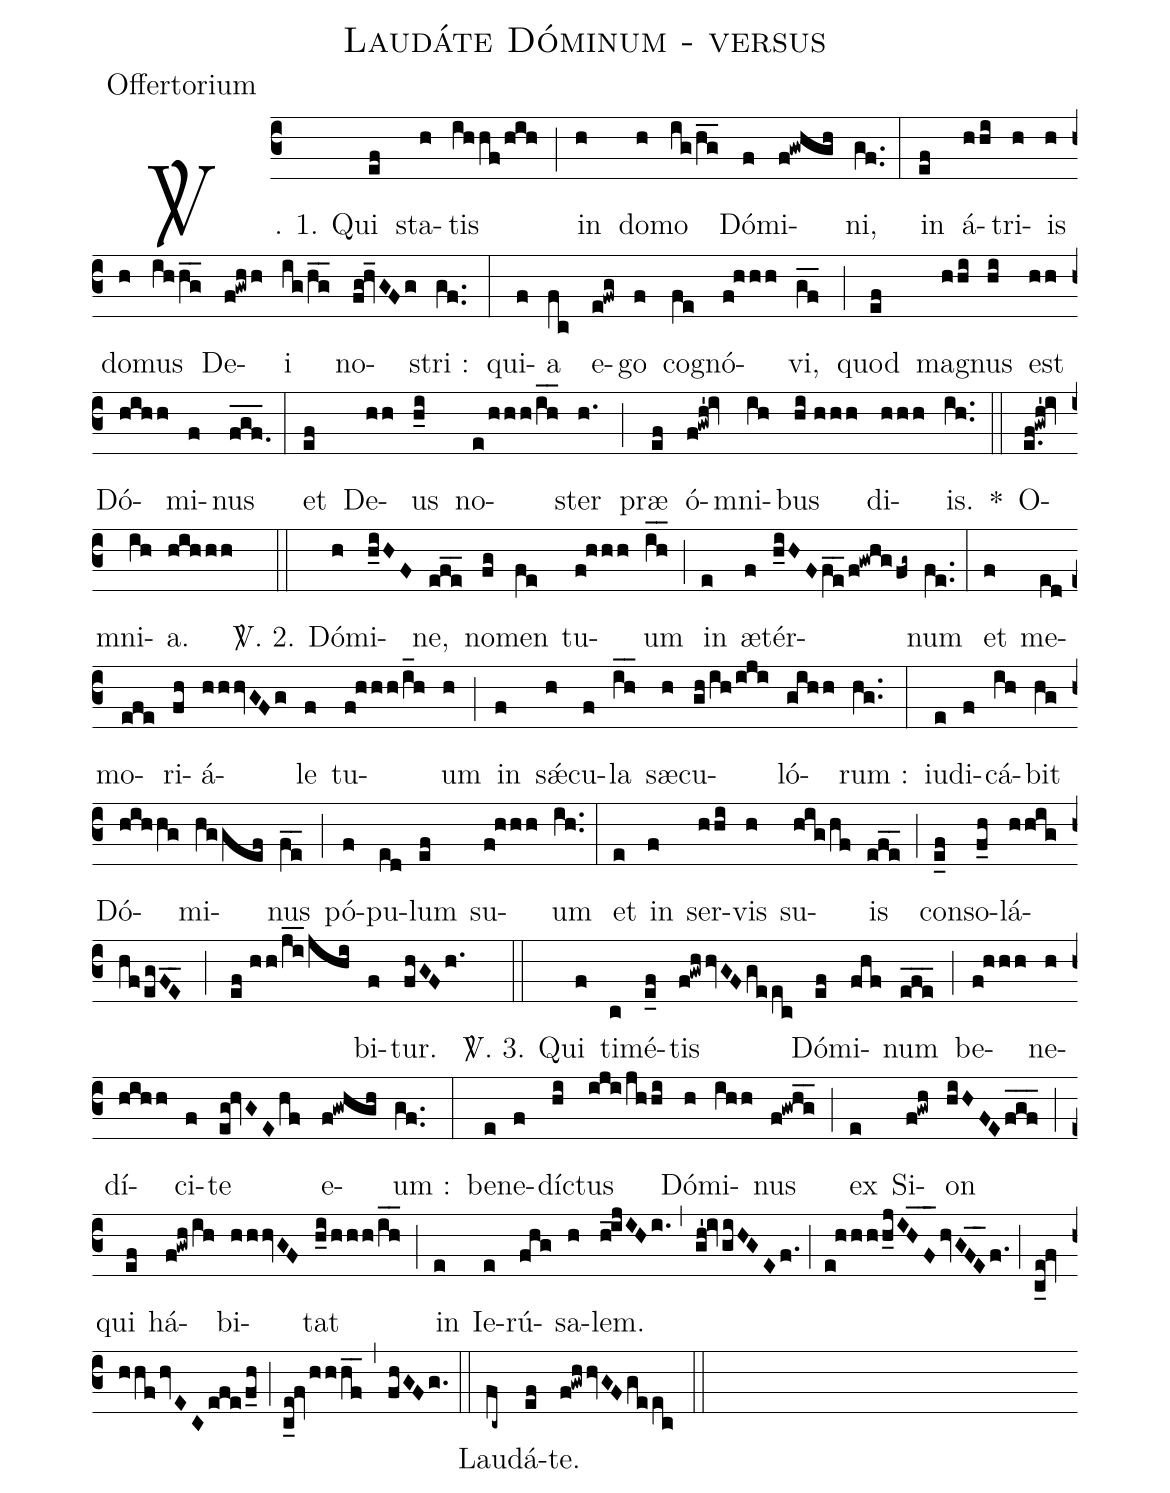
name:Laudáte Dóminum - versus;
office-part:Offertorium;
%%
(c3) <sp>V/</sp>. 1. Qu{i}(ef) sta(h)tis(ihhf/hih) (;) in(h) do(h)mo(ig/hg__) Dó(f)mi(f!gwhgh)ni,(gf..) (:)
in(ef) á(hhi)tri(h)is(h) do(h)mus(ihh_g_) De(f!gwhh)i(ig/hg__) no(fg!hv_GFg)stri :(gf..) (:)
qui(f)a(fc) e(e!fwg)go(f) co(fe)gnó(f!hhh)vi,(gf__) (;) quod(ef) ma(hhi)gnus(hi) est(hh) Dó(hihh)mi(f)nus(fgf.___) (:)
et(ef) De(hh)us(h_i) no(e/hhh/ih__)ster(h.) (;) præ(ef) ó(f!gwh'!iv)mni(ih)bus(hi//hhh) di(hhh)is.(ih..) *(::) O(e.f!gwh'!iv)mni(ih)a.(hihhh) (::)

<sp>V/</sp>. 2. Dó(h)mi(h_iHF)ne,(ef_e_) no(fg)men(fe) tu(f!hhh)um(i_h_) (;) in(e) æ(f)tér(h_iHFf_e_/f!gwhg/fg~)num(fe..) (:)
et(f) me(ed)mo(efe)ri(fh)á(hhhvGFg)le(f) tu(f!hhh/i_h)um(h) (;) in(f) s<sp>'ae</sp>(h)cu(f)la(ih__) sæ(h)cu(gh/ih/iji)ló(gihh)rum :(hg..) (:)
iu(e)di(f)cá(ih)bit(hg) Dó(hihhg)mi(hggef)nus(fe__) (;) pó(f)pu(ed)lum(ef) su(f!hhh)um(ih..) (:)
et(e) in(f) ser(hhi)vis(h) su(hig/hf)is(ef_e_) (;) con(e_f)so(f_h)lá(hhig/hf/egF_E_;ef//hh/ji__/jhi)bi(f)tur.(fhGFh.) (::)

<sp>V/</sp>. 3. Qui(f) ti(c)mé(e_f)tis(f!gwhhvGFgeec) Dó(ef)mi(fhf)num(efe___) (;) be(f!hhh)ne(h)dí(hihh)ci(f)te(eg!hvGEhf) e(f!gwhgh)um :(gf..) (:)
be(e)ne(f)dí(hi)ctus(iji/jhhi) Dó(h)mi(ihh)nus(f!gwh_g_) (;) ex(e) Si(f!gwh)on(hiHFEf_g_f_) (;) qui(ef) há(f!gwh/ih)bi(hhhvGF)tat(h_i/hhh/ih__) (;) in(e) Ie(e)rú(fhg)sa(h)lem.(h_!ijIHi.,gh'!iv/giHGEf.;e!hhhh_jIH_F_hvGF_E_f.;c_e!fvhhf/hvECefe/f_h;c_e!fvhhh_f_,fhGFg.) (::) Lau(fc~)dá(ef)te.(f!gwhhvGFgeec) (::)
